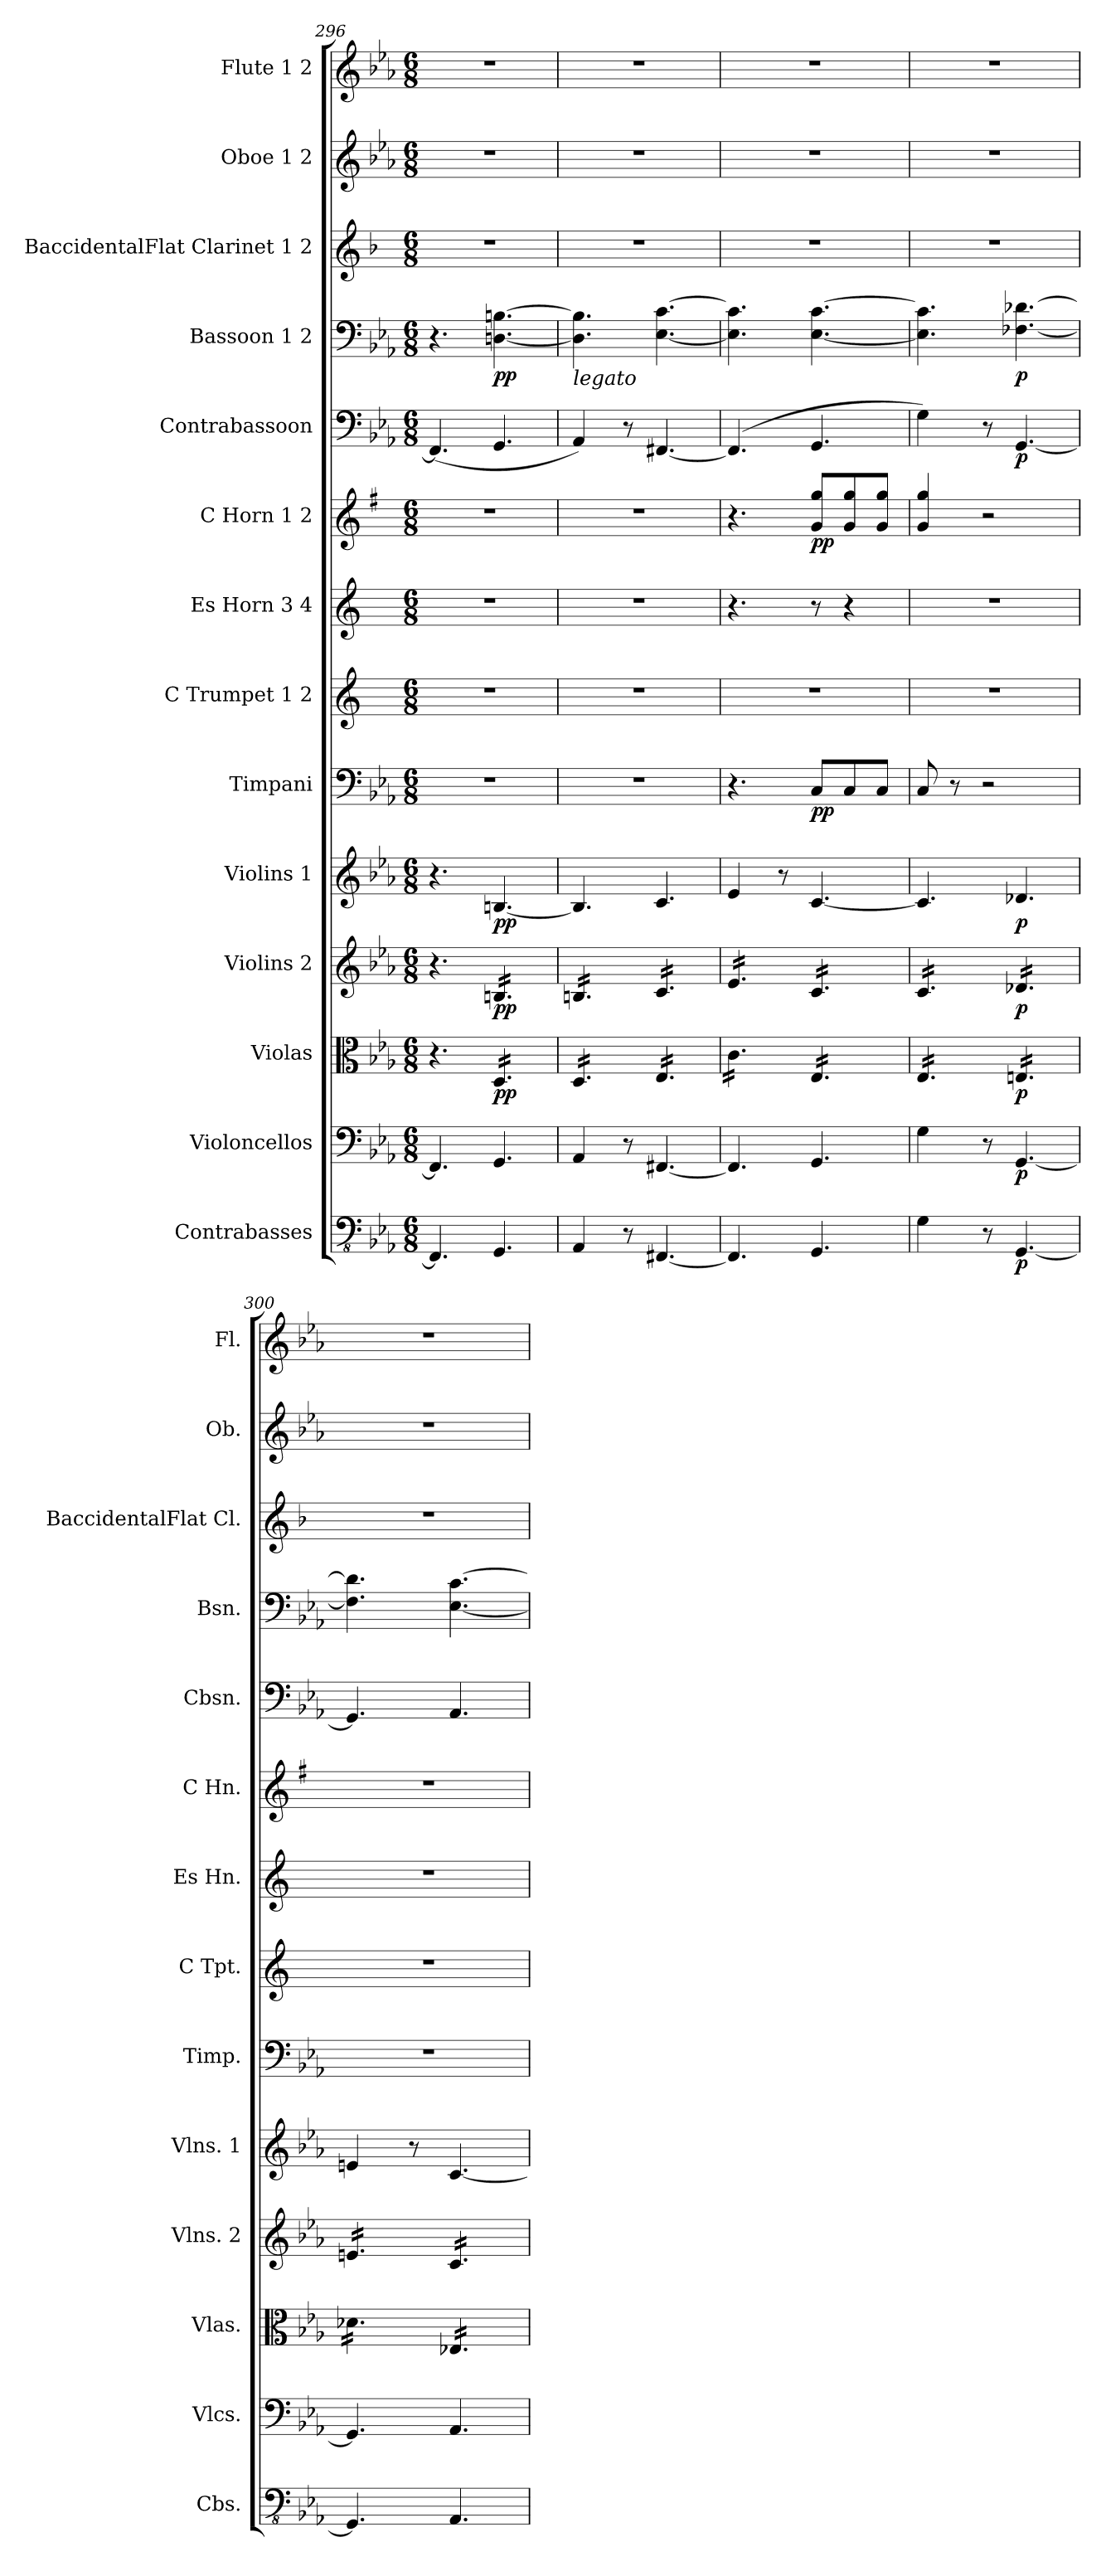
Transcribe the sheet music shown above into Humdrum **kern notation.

**kern	**dynam	**kern	**dynam	**kern	**dynam	**kern	**dynam	**kern	**dynam	**kern	**dynam	**kern	**kern	**kern	**dynam	**kern	**dynam	**kern	**dynam	**kern	**kern	**kern
*part14	*part14	*part13	*part13	*part12	*part12	*part11	*part11	*part10	*part10	*part9	*part9	*part8	*part7	*part6	*part6	*part5	*part5	*part4	*part4	*part3	*part2	*part1
*staff14	*staff14	*staff13	*staff13	*staff12	*staff12	*staff11	*staff11	*staff10	*staff10	*staff9	*staff9	*staff8	*staff7	*staff6	*staff6	*staff5	*staff5	*staff4	*staff4	*staff3	*staff2	*staff1
*I"Contrabasses	*	*I"Violoncellos	*	*I"Violas	*	*I"Violins 2	*	*I"Violins 1	*	*I"Timpani	*	*I"C Trumpet 1 2	*I"Es Horn 3 4	*I"C Horn 1 2	*	*I"Contrabassoon	*	*I"Bassoon 1 2	*	*I"BaccidentalFlat Clarinet 1 2	*I"Oboe 1 2	*I"Flute  1 2
*I'Cbs.	*	*I'Vlcs.	*	*I'Vlas.	*	*I'Vlns. 2	*	*I'Vlns. 1	*	*I'Timp.	*	*I'C Tpt.	*I'Es Hn.	*I'C Hn.	*	*I'Cbsn.	*	*I'Bsn.	*	*I'BaccidentalFlat Cl.	*I'Ob.	*I'Fl.
*clefFv4	*	*clefF4	*	*clefC3	*	*clefG2	*	*clefG2	*	*clefF4	*	*clefG2	*clefG2	*clefG2	*	*clefF4	*	*clefF4	*	*clefG2	*clefG2	*clefG2
*	*	*	*	*	*	*	*	*	*	*	*	*	*ITrd5c9	*ITrd4c7	*	*ITrd7c12	*	*	*	*ITrd1c2	*	*
*k[b-e-a-]	*	*k[b-e-a-]	*	*k[b-e-a-]	*	*k[b-e-a-]	*	*k[b-e-a-]	*	*k[b-e-a-]	*	*k[]	*k[b-e-a-]	*k[]	*	*k[b-e-a-]	*	*k[b-e-a-]	*	*k[b-e-a-]	*k[b-e-a-]	*k[b-e-a-]
*M6/8	*	*M6/8	*	*M6/8	*	*M6/8	*	*M6/8	*	*M6/8	*	*M6/8	*M6/8	*M6/8	*	*M6/8	*	*M6/8	*	*M6/8	*M6/8	*M6/8
=296	=296	=296	=296	=296	=296	=296	=296	=296	=296	=296	=296	=296	=296	=296	=296	=296	=296	=296	=296	=296	=296	=296
4.FFF#/]	.	4.FF#/]	.	4.r	.	4.r	.	4.r	.	2.r	.	2.r	2.r	2.r	.	(4.FFF#/]	.	4.r	.	2.r	2.r	2.r
!	!	!	!	!	!LO:DY:b	!	!LO:DY:b	!	!LO:DY:b	!	!	!	!	!	!	!	!	!	!LO:DY:b	!	!	!
*	*	*	*	*tremolo	*	*	*	*	*	*	*	*	*	*	*	*	*	*	*	*	*	*
*	*	*	*	*	*	*tremolo	*	*	*	*	*	*	*	*	*	*	*	*	*	*	*	*
4.GGG/	.	4.GG/	.	16D/LL	pp	16Bn/LL	pp	[4.Bn/	pp	.	.	.	.	.	.	4.GGG/	.	[4.Dn\ [4.Bn\	pp	.	.	.
.	.	.	.	16D/	.	16Bn/	.	.	.	.	.	.	.	.	.	.	.	.	.	.	.	.
.	.	.	.	16D/	.	16Bn/	.	.	.	.	.	.	.	.	.	.	.	.	.	.	.	.
.	.	.	.	16D/	.	16Bn/	.	.	.	.	.	.	.	.	.	.	.	.	.	.	.	.
.	.	.	.	16D/	.	16Bn/	.	.	.	.	.	.	.	.	.	.	.	.	.	.	.	.
.	.	.	.	16D/JJ	.	16Bn/JJ	.	.	.	.	.	.	.	.	.	.	.	.	.	.	.	.
=297	=297	=297	=297	=297	=297	=297	=297	=297	=297	=297	=297	=297	=297	=297	=297	=297	=297	=297	=297	=297	=297	=297
!	!	!	!	!	!	!	!	!	!	!	!	!	!	!	!	!	!	!LO:TX:b:i:t=legato	!	!	!	!
4AAA-/	.	4AA-/	.	16D/LL	.	16Bn/LL	.	4.B/]	.	2.r	.	2.r	2.r	2.r	.	4AAA-/)	.	4.D\] 4.B\]	.	2.r	2.r	2.r
.	.	.	.	16D/	.	16Bn/	.	.	.	.	.	.	.	.	.	.	.	.	.	.	.	.
.	.	.	.	16D/	.	16Bn/	.	.	.	.	.	.	.	.	.	.	.	.	.	.	.	.
.	.	.	.	16D/	.	16Bn/	.	.	.	.	.	.	.	.	.	.	.	.	.	.	.	.
8r	.	8r	.	16D/	.	16Bn/	.	.	.	.	.	.	.	.	.	8r	.	.	.	.	.	.
.	.	.	.	16D/JJ	.	16Bn/JJ	.	.	.	.	.	.	.	.	.	.	.	.	.	.	.	.
[4.FFF#X/	.	[4.FF#X/	.	16E-/LL	.	16c/LL	.	4.c/	.	.	.	.	.	.	.	[4.FFF#X/	.	[4.E-\ [4.c\	.	.	.	.
.	.	.	.	16E-/	.	16c/	.	.	.	.	.	.	.	.	.	.	.	.	.	.	.	.
.	.	.	.	16E-/	.	16c/	.	.	.	.	.	.	.	.	.	.	.	.	.	.	.	.
.	.	.	.	16E-/	.	16c/	.	.	.	.	.	.	.	.	.	.	.	.	.	.	.	.
.	.	.	.	16E-/	.	16c/	.	.	.	.	.	.	.	.	.	.	.	.	.	.	.	.
.	.	.	.	16E-/JJ	.	16c/JJ	.	.	.	.	.	.	.	.	.	.	.	.	.	.	.	.
=298	=298	=298	=298	=298	=298	=298	=298	=298	=298	=298	=298	=298	=298	=298	=298	=298	=298	=298	=298	=298	=298	=298
4.FFF#/]	.	4.FF#/]	.	16c\LL	.	16e-/LL	.	4e-/	.	4.r	.	2.r	4.r	4.r	.	(4.FFF#/]	.	4.E-\] 4.c\]	.	2.r	2.r	2.r
.	.	.	.	16c\	.	16e-/	.	.	.	.	.	.	.	.	.	.	.	.	.	.	.	.
.	.	.	.	16c\	.	16e-/	.	.	.	.	.	.	.	.	.	.	.	.	.	.	.	.
.	.	.	.	16c\	.	16e-/	.	.	.	.	.	.	.	.	.	.	.	.	.	.	.	.
.	.	.	.	16c\	.	16e-/	.	8r	.	.	.	.	.	.	.	.	.	.	.	.	.	.
.	.	.	.	16c\JJ	.	16e-/JJ	.	.	.	.	.	.	.	.	.	.	.	.	.	.	.	.
!	!	!	!	!	!	!	!	!	!	!	!LO:DY:b	!	!	!	!LO:DY:b	!	!	!	!	!	!	!
4.GGG/	.	4.GG/	.	16E-/LL	.	16c/LL	.	[4.c/	.	8C/L	pp	.	8r	8c/ 8cc/L	pp	4.GGG/	.	[4.E-\ [4.c\	.	.	.	.
.	.	.	.	16E-/	.	16c/	.	.	.	.	.	.	.	.	.	.	.	.	.	.	.	.
.	.	.	.	16E-/	.	16c/	.	.	.	8C/	.	.	4r	8c/ 8cc/	.	.	.	.	.	.	.	.
.	.	.	.	16E-/	.	16c/	.	.	.	.	.	.	.	.	.	.	.	.	.	.	.	.
.	.	.	.	16E-/	.	16c/	.	.	.	8C/J	.	.	.	8c/ 8cc/J	.	.	.	.	.	.	.	.
.	.	.	.	16E-/JJ	.	16c/JJ	.	.	.	.	.	.	.	.	.	.	.	.	.	.	.	.
=299	=299	=299	=299	=299	=299	=299	=299	=299	=299	=299	=299	=299	=299	=299	=299	=299	=299	=299	=299	=299	=299	=299
4GG\	.	4G\	.	16E-/LL	.	16c/LL	.	4.c/]	.	8C/	.	2.r	2.r	4c/ 4cc/	.	4GG\)	.	4.E-\] 4.c\]	.	2.r	2.r	2.r
.	.	.	.	16E-/	.	16c/	.	.	.	.	.	.	.	.	.	.	.	.	.	.	.	.
.	.	.	.	16E-/	.	16c/	.	.	.	8r	.	.	.	.	.	.	.	.	.	.	.	.
.	.	.	.	16E-/	.	16c/	.	.	.	.	.	.	.	.	.	.	.	.	.	.	.	.
8r	.	8r	.	16E-/	.	16c/	.	.	.	2r	.	.	.	2r	.	8r	.	.	.	.	.	.
.	.	.	.	16E-/JJ	.	16c/JJ	.	.	.	.	.	.	.	.	.	.	.	.	.	.	.	.
!	!LO:DY:b	!	!LO:DY:b	!	!LO:DY:b	!	!LO:DY:b	!	!LO:DY:b	!	!	!	!	!	!	!	!LO:DY:b	!	!LO:DY:b	!	!	!
[4.GGG/	p	[4.GG/	p	16En/LL	p	16d-X/LL	p	4.d-X/	p	.	.	.	.	.	.	[4.GGG/	p	[4.F-X\ [4.d-X\	p	.	.	.
.	.	.	.	16En/	.	16d-X/	.	.	.	.	.	.	.	.	.	.	.	.	.	.	.	.
.	.	.	.	16En/	.	16d-X/	.	.	.	.	.	.	.	.	.	.	.	.	.	.	.	.
.	.	.	.	16En/	.	16d-X/	.	.	.	.	.	.	.	.	.	.	.	.	.	.	.	.
.	.	.	.	16En/	.	16d-X/	.	.	.	.	.	.	.	.	.	.	.	.	.	.	.	.
.	.	.	.	16En/JJ	.	16d-X/JJ	.	.	.	.	.	.	.	.	.	.	.	.	.	.	.	.
!!LO:PB:g=z
=300	=300	=300	=300	=300	=300	=300	=300	=300	=300	=300	=300	=300	=300	=300	=300	=300	=300	=300	=300	=300	=300	=300
4.GGG/]	.	4.GG/]	.	16d-X\LL	.	16en/LL	.	4en/	.	2.r	.	2.r	2.r	2.r	.	4.GGG/]	.	4.F-\] 4.d-\]	.	2.r	2.r	2.r
.	.	.	.	16d-X\	.	16en/	.	.	.	.	.	.	.	.	.	.	.	.	.	.	.	.
.	.	.	.	16d-X\	.	16en/	.	.	.	.	.	.	.	.	.	.	.	.	.	.	.	.
.	.	.	.	16d-X\	.	16en/	.	.	.	.	.	.	.	.	.	.	.	.	.	.	.	.
.	.	.	.	16d-X\	.	16en/	.	8r	.	.	.	.	.	.	.	.	.	.	.	.	.	.
.	.	.	.	16d-X\JJ	.	16en/JJ	.	.	.	.	.	.	.	.	.	.	.	.	.	.	.	.
4.AAA-/	.	4.AA-/	.	16E-X/LL	.	16c/LL	.	[4.c/	.	.	.	.	.	.	.	4.AAA-/	.	[4.E-\ [4.c\	.	.	.	.
.	.	.	.	16E-X/	.	16c/	.	.	.	.	.	.	.	.	.	.	.	.	.	.	.	.
.	.	.	.	16E-X/	.	16c/	.	.	.	.	.	.	.	.	.	.	.	.	.	.	.	.
.	.	.	.	16E-X/	.	16c/	.	.	.	.	.	.	.	.	.	.	.	.	.	.	.	.
.	.	.	.	16E-X/	.	16c/	.	.	.	.	.	.	.	.	.	.	.	.	.	.	.	.
.	.	.	.	16E-X/JJ	.	16c/JJ	.	.	.	.	.	.	.	.	.	.	.	.	.	.	.	.
*	*	*	*	*	*	*Xtremolo	*	*	*	*	*	*	*	*	*	*	*	*	*	*	*	*
*	*	*	*	*Xtremolo	*	*	*	*	*	*	*	*	*	*	*	*	*	*	*	*	*	*
=	=	=	=	=	=	=	=	=	=	=	=	=	=	=	=	=	=	=	=	=	=	=
*-	*-	*-	*-	*-	*-	*-	*-	*-	*-	*-	*-	*-	*-	*-	*-	*-	*-	*-	*-	*-	*-	*-
